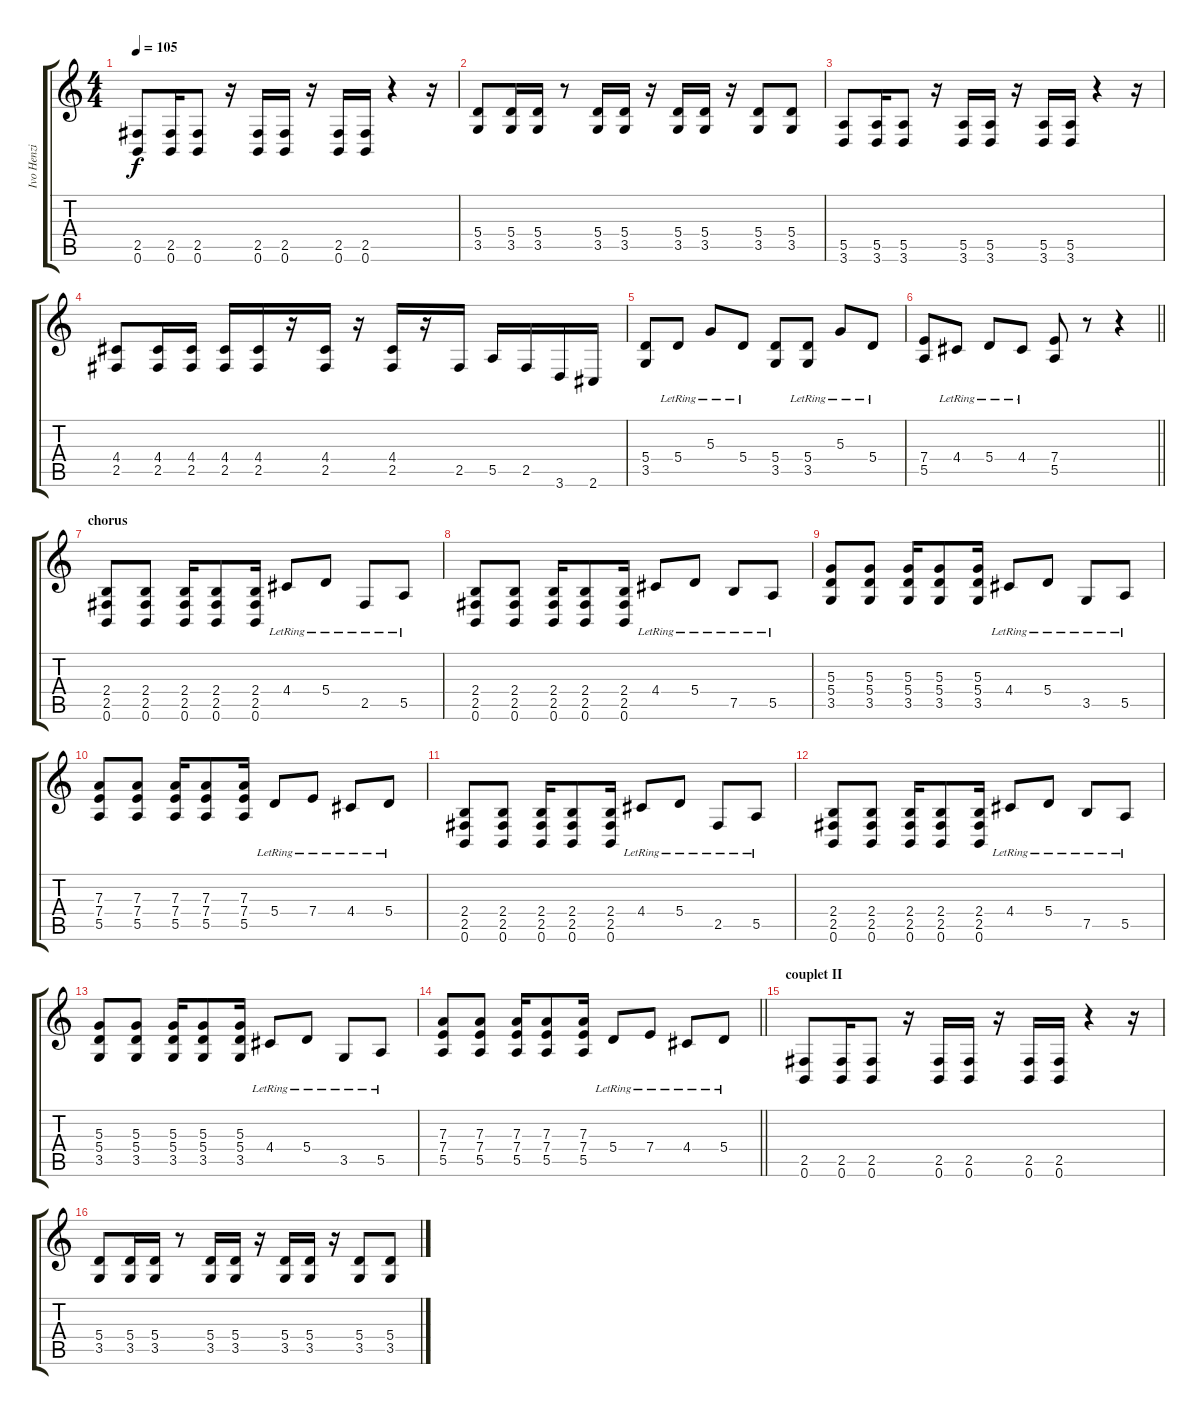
\track ("Ivo Henzi" "Ivo Henzi") {instrument distortionguitar}
\staff {score tabs}
\tuning (B3 G3 D3 A2 E2 B1) {hide}
\ts (4 4)
\tempo 105
\clef g2
\ks c
(2.5 0.6).8{dy f} (2.5 0.6).16 (2.5 0.6).8 r.16 (2.5 0.6).16 (2.5 0.6).16 r.16 (2.5 0.6).16 (2.5 0.6).16 r.4 r.16 |
(5.4 3.5).8 (5.4 3.5).16 (5.4 3.5).16 r.8 (5.4 3.5).16 (5.4 3.5).16 r.16 (5.4 3.5).16 (5.4 3.5).16 r.16 (5.4 3.5).8 (5.4 3.5).8 |
(5.5 3.6).8 (5.5 3.6).16 (5.5 3.6).8 r.16 (5.5 3.6).16 (5.5 3.6).16 r.16 (5.5 3.6).16 (5.5 3.6).16 r.4 r.16 |
(4.4 2.5).8 (4.4 2.5).16 (4.4 2.5).16 (4.4 2.5).16 (4.4 2.5).16 r.16 (4.4 2.5).16 r.16 (4.4 2.5).16 r.16 2.5.16 5.5.16 2.5.16 3.6.16 2.6.16 |
(5.4 3.5).8 5.4{lr}.8 5.3{lr}.8 5.4{lr}.8 (5.4 3.5).8 (5.4{lr} 3.5).8 5.3{lr}.8 5.4{lr}.8 |
\barLineRight lightlight
(7.4 5.5).8 4.4{lr}.8 5.4{lr}.8 4.4{lr}.8 (7.4 5.5).8 r.8 r.4 |
\section ("" "chorus")
(2.4 2.5 0.6).8 (2.4 2.5 0.6).8 (2.4 2.5 0.6).16 (2.4 2.5 0.6).8 (2.4 2.5 0.6).16 4.4{lr}.8 5.4{lr}.8 2.5{lr}.8 5.5{lr}.8 |
(2.4 2.5 0.6).8 (2.4 2.5 0.6).8 (2.4 2.5 0.6).16 (2.4 2.5 0.6).8 (2.4 2.5 0.6).16 4.4{lr}.8 5.4{lr}.8 7.5{lr}.8 5.5{lr}.8 |
(5.3 5.4 3.5).8 (5.3 5.4 3.5).8 (5.3 5.4 3.5).16 (5.3 5.4 3.5).8 (5.3 5.4 3.5).16 4.4{lr}.8 5.4{lr}.8 3.5{lr}.8 5.5{lr}.8 |
(7.3 7.4 5.5).8 (7.3 7.4 5.5).8 (7.3 7.4 5.5).16 (7.3 7.4 5.5).8 (7.3 7.4 5.5).16 5.4{lr}.8 7.4{lr}.8 4.4{lr}.8 5.4{lr}.8 |
(2.4 2.5 0.6).8 (2.4 2.5 0.6).8 (2.4 2.5 0.6).16 (2.4 2.5 0.6).8 (2.4 2.5 0.6).16 4.4{lr}.8 5.4{lr}.8 2.5{lr}.8 5.5{lr}.8 |
(2.4 2.5 0.6).8 (2.4 2.5 0.6).8 (2.4 2.5 0.6).16 (2.4 2.5 0.6).8 (2.4 2.5 0.6).16 4.4{lr}.8 5.4{lr}.8 7.5{lr}.8 5.5{lr}.8 |
(5.3 5.4 3.5).8 (5.3 5.4 3.5).8 (5.3 5.4 3.5).16 (5.3 5.4 3.5).8 (5.3 5.4 3.5).16 4.4{lr}.8 5.4{lr}.8 3.5{lr}.8 5.5{lr}.8 |
\barLineRight lightlight
(7.3 7.4 5.5).8 (7.3 7.4 5.5).8 (7.3 7.4 5.5).16 (7.3 7.4 5.5).8 (7.3 7.4 5.5).16 5.4{lr}.8 7.4{lr}.8 4.4{lr}.8 5.4{lr}.8 |
\section ("" "couplet II")
(2.5 0.6).8 (2.5 0.6).16 (2.5 0.6).8 r.16 (2.5 0.6).16 (2.5 0.6).16 r.16 (2.5 0.6).16 (2.5 0.6).16 r.4 r.16 |
(5.4 3.5).8 (5.4 3.5).16 (5.4 3.5).16 r.8 (5.4 3.5).16 (5.4 3.5).16 r.16 (5.4 3.5).16 (5.4 3.5).16 r.16 (5.4 3.5).8 (5.4 3.5).8
